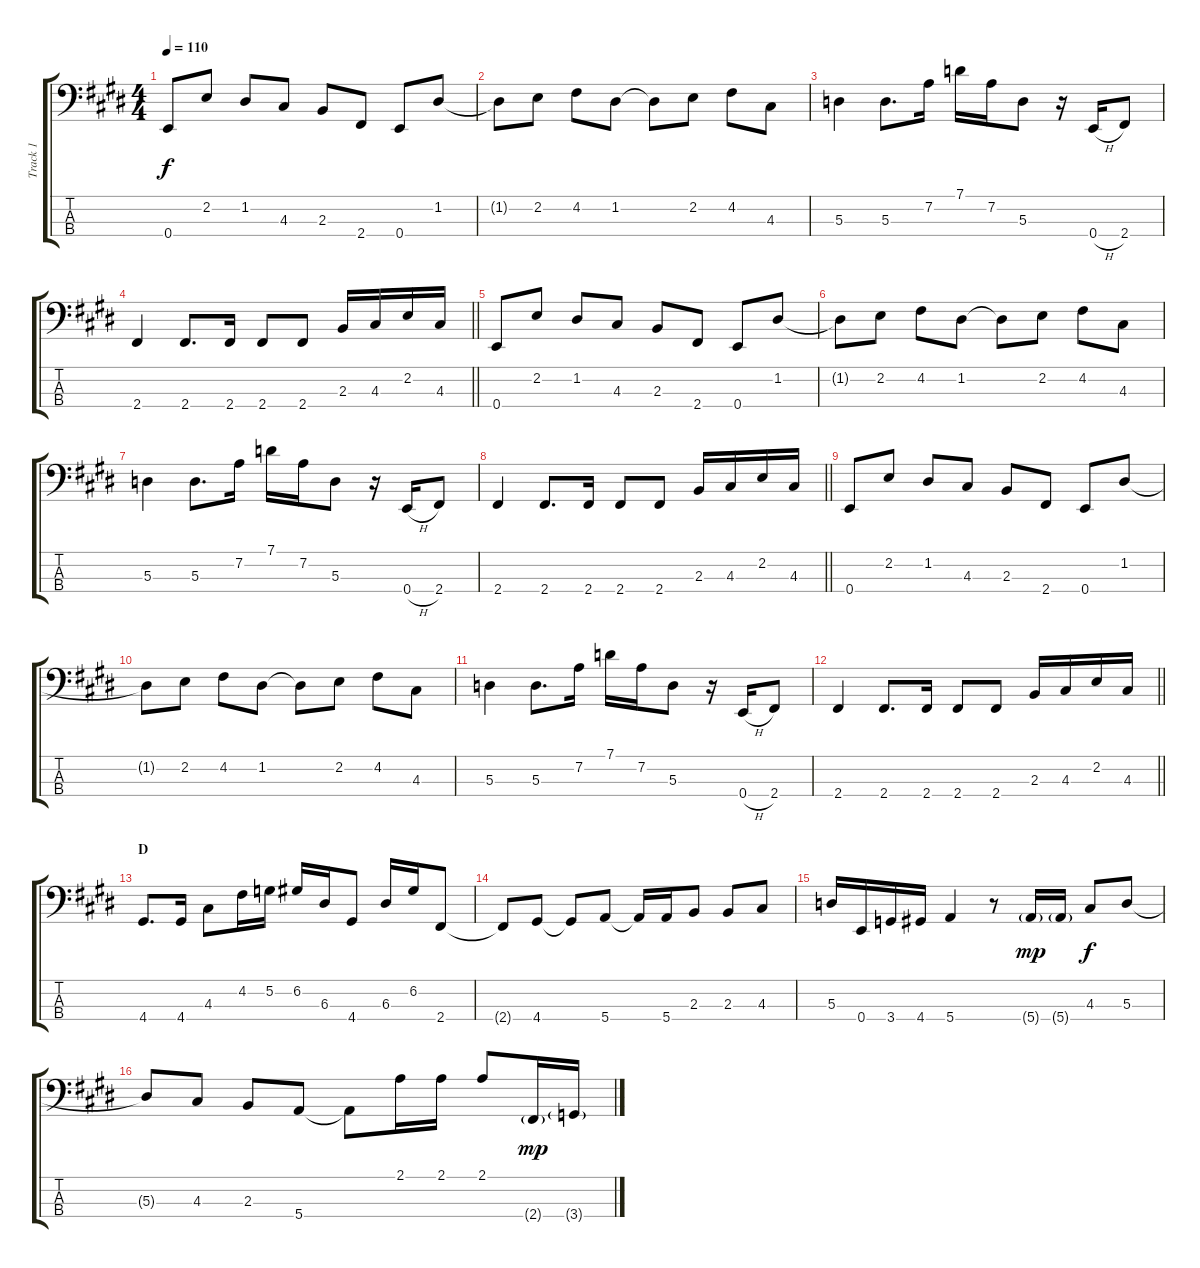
\track ("Track 1" "Track 1") {instrument electricbassfinger}
\staff {score tabs}
\tuning (G2 D2 A1 E1) {hide}
\ts (4 4)
\tempo 110
\clef f4
\ks e
0.4.8{dy f} 2.2.8 1.2.8 4.3.8 2.3.8 2.4.8 0.4.8 1.2.8 |
1.2{t}.8 2.2.8 4.2.8 1.2.8 1.2{t}.8 2.2.8 4.2.8 4.3.8 |
5.3.4 5.3.8{d} 7.2.16 7.1.16 7.2.16 5.3.8 r.16 0.4{h}.16 2.4.8 |
\barLineRight lightlight
2.4.4 2.4.8{d} 2.4.16 2.4.8 2.4.8 2.3.16 4.3.16 2.2.16 4.3.16 |
0.4.8 2.2.8 1.2.8 4.3.8 2.3.8 2.4.8 0.4.8 1.2.8 |
1.2{t}.8 2.2.8 4.2.8 1.2.8 1.2{t}.8 2.2.8 4.2.8 4.3.8 |
5.3.4 5.3.8{d} 7.2.16 7.1.16 7.2.16 5.3.8 r.16 0.4{h}.16 2.4.8 |
\barLineRight lightlight
2.4.4 2.4.8{d} 2.4.16 2.4.8 2.4.8 2.3.16 4.3.16 2.2.16 4.3.16 |
0.4.8 2.2.8 1.2.8 4.3.8 2.3.8 2.4.8 0.4.8 1.2.8 |
1.2{t}.8 2.2.8 4.2.8 1.2.8 1.2{t}.8 2.2.8 4.2.8 4.3.8 |
5.3.4 5.3.8{d} 7.2.16 7.1.16 7.2.16 5.3.8 r.16 0.4{h}.16 2.4.8 |
\barLineRight lightlight
2.4.4 2.4.8{d} 2.4.16 2.4.8 2.4.8 2.3.16 4.3.16 2.2.16 4.3.16 |
\section ("" "D")
4.4.8{d} 4.4.16 4.3.8 4.2.16 5.2.16 6.2.16 6.3.16 4.4.8 6.3.16 6.2.16 2.4.8 |
2.4{t}.8 4.4.8 4.4{t}.8 5.4.8 5.4{t}.16 5.4.16 2.3.8 2.3.8 4.3.8 |
5.3.16 0.4.16 3.4.16 4.4.16 5.4.4 r.8 5.4{g}.16{dy mp} 5.4{g}.16 4.3.8{dy f} 5.3.8 |
5.3{t}.8 4.3.8 2.3.8 5.4.8 5.4{t}.8 2.1.16 2.1.16 2.1.8 2.4{g}.16{dy mp} 3.4{g}.16
